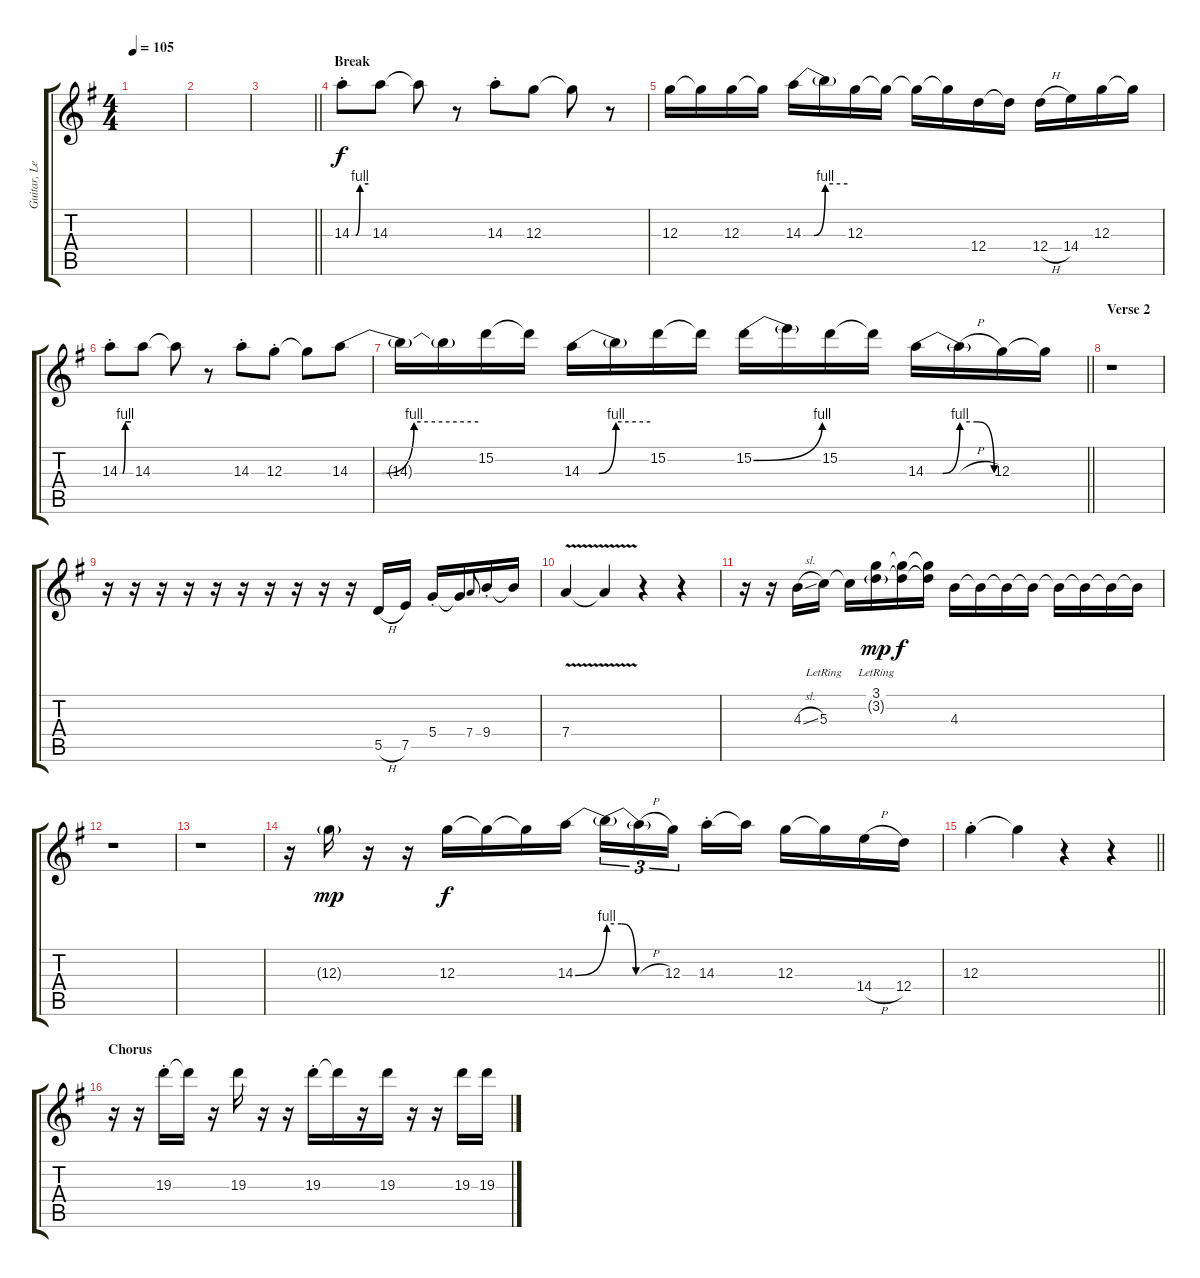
\track ("Guitar, Lead" "Guitar, Le") {instrument overdrivenguitar}
\staff {score tabs}
\tuning (E4 B3 G3 D3 A2 E2) {hide}
\ts (4 4)
\tempo 105
\clef g2
\ks g
|
|
\barLineRight lightlight
|
\section ("" "Break")
14.3{be (custom 0 0 15 0 30 4 60 4) st}.8 14.3.8 14.3{t}.8 r.8 14.3{st}.8 12.3.8 12.3{t}.8 r.8 |
12.3.16 12.3{t}.16 12.3.16 12.3{t}.16 14.3{be (custom 0 0 15 0 30 4 60 4)}.16 14.3{t}.16 12.3.16 12.3{t}.16 12.3{t}.16 12.3{t}.16 12.4.16 12.4{t}.16 12.4{h}.16 14.4.16 12.3.16 12.3{t}.16 |
14.3{be (custom 0 0 15 0 30 4 60 4) st}.8 14.3.8 14.3{t}.8 r.8 14.3{st}.8 12.3{st}.8 12.3{t}.8 14.3{be (custom 0 0 15 0 30 4 60 4)}.8 |
\barLineRight lightlight
14.3{t}.16 14.3{t}.16 15.2.16 15.2{t}.16 14.3{be (custom 0 0 15 0 30 4 60 4)}.16 14.3{t}.16 15.2.16 15.2{t}.16 15.2{be (bend 0 0 60 4)}.16 15.2{t}.16 15.2.16 15.2{t}.16 14.3{be (custom 0 0 15 0 30 4 45 4 60 0)}.16 14.3{h t}.16 12.3.16 12.3{t}.16 |
\section ("" "Verse 2")
r.1 |
r.16 r.16 r.16 r.16 r.16 r.16 r.16 r.16 r.16 r.16 5.5{h}.16 7.5.16 5.4{st}.16 5.4{t}.16 7.4.8{gr onbeat} 9.4{st}.16 9.4{t}.16 |
7.4{v}.4 7.4{t}.4 r.4 r.4 |
r.16 r.16 4.3{sl}.16 5.3{lr}.16 5.3{t}.16 (3.1{lr} 3.2{g}).16{dy mp} (3.1{t} 3.2{t}).16{dy f} (3.1{t} 3.2{t}).16 4.3.16 4.3{t}.16 4.3{t}.16 4.3{t}.16 4.3{t}.16 4.3{t}.16 4.3{t}.16 4.3{t}.16 |
r.1 |
r.1 |
r.16 12.3{g}.16{dy mp} r.16 r.16 12.3.16{dy f} 12.3{t}.16 12.3{t}.16 14.3{be (bend 0 0 60 4)}.16 14.3{be (custom 0 4 15 4 30 0 60 0) t}.16{tu (3 2)} 14.3{h t}.16{tu (3 2)} 12.3.16{tu (3 2) beam splitsecondary} 14.3{st}.16 14.3{t}.16 12.3.16 12.3{t}.16 14.4{h}.16 12.4.16 |
\barLineRight lightlight
12.3{st}.4 12.3{t}.4 r.4 r.4 |
\section ("" "Chorus")
r.16 r.16 19.3{st}.16 19.3{t}.16 r.16 19.3.16 r.16 r.16 19.3{st}.16 19.3{t}.16 r.16 19.3.16 r.16 r.16 19.3.16 19.3.16
